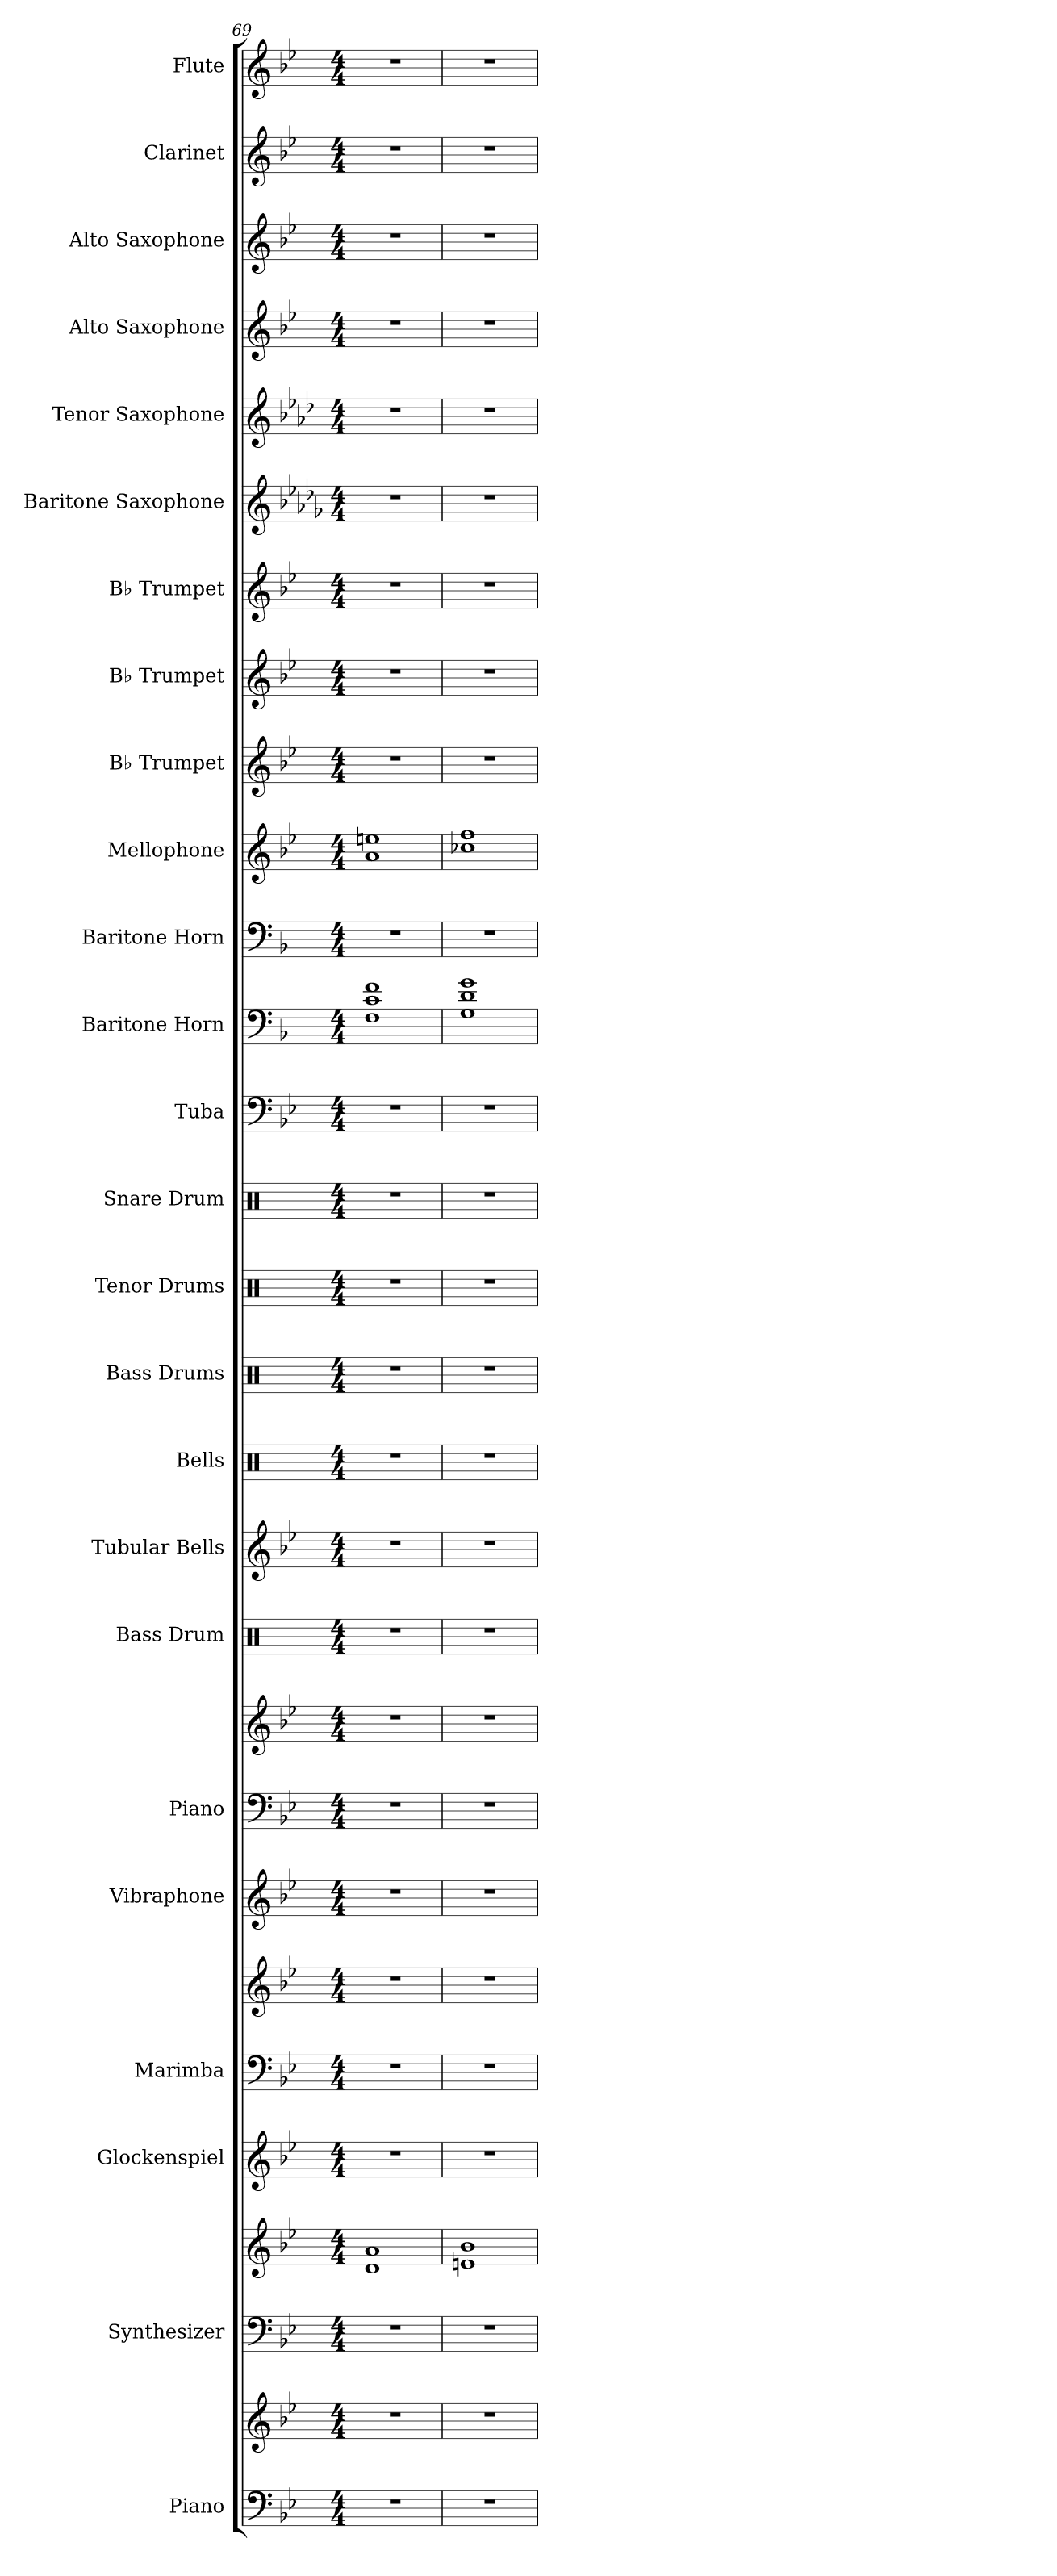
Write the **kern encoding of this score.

**kern	**kern	**kern	**kern	**kern	**kern	**kern	**kern	**kern	**kern	**kern	**kern	**kern	**kern	**kern	**kern	**kern	**kern	**kern	**kern	**kern	**kern	**kern	**kern	**kern	**kern	**kern	**kern	**kern
*part25	*part25	*part24	*part24	*part23	*part22	*part22	*part21	*part20	*part20	*part19	*part18	*part17	*part16	*part15	*part14	*part13	*part12	*part11	*part10	*part9	*part8	*part7	*part6	*part5	*part4	*part3	*part2	*part1
*staff29	*staff28	*staff27	*staff26	*staff25	*staff24	*staff23	*staff22	*staff21	*staff20	*staff19	*staff18	*staff17	*staff16	*staff15	*staff14	*staff13	*staff12	*staff11	*staff10	*staff9	*staff8	*staff7	*staff6	*staff5	*staff4	*staff3	*staff2	*staff1
*I"Piano	*	*I"Synthesizer	*	*I"Glockenspiel	*I"Marimba	*	*I"Vibraphone	*I"Piano	*	*I"Bass Drum	*I"Tubular Bells	*I"Bells	*I"Bass Drums	*I"Tenor Drums	*I"Snare Drum	*I"Tuba	*I"Baritone Horn	*I"Baritone Horn	*I"Mellophone	*I"B♭ Trumpet	*I"B♭ Trumpet	*I"B♭ Trumpet	*I"Baritone Saxophone	*I"Tenor Saxophone	*I"Alto Saxophone	*I"Alto Saxophone	*I"Clarinet	*I"Flute
*I'Pno.	*	*I'Synth	*	*I'Glk.	*I'Mrm.	*	*I'Vib.	*I'Pno.	*	*I'B. Dr.	*I'Tu. Be.	*I'Be.	*I'BD	*I'TD	*I'SD	*I'Tba.	*I'Bar. Hn.	*I'Bar. Hn.	*I'Mph.	*I'B♭ Tpt.	*I'B♭ Tpt.	*I'B♭ Tpt.	*I'Bar. Sax.	*I'T. Sax.	*I'A. Sax.	*I'A. Sax.	*I'Cl.	*I'Fl.
*clefF4	*clefG2	*clefF4	*clefG2	*clefG2	*clefF4	*clefG2	*clefG2	*clefF4	*clefG2	*clefX	*clefG2	*clefX	*clefX	*clefX	*clefX	*clefF4	*clefF4	*clefF4	*clefG2	*clefG2	*clefG2	*clefG2	*clefG2	*clefG2	*clefG2	*clefG2	*clefG2	*clefG2
*	*	*	*	*ITrd-14c-24	*	*	*	*	*	*	*	*	*	*	*	*	*ITrd4c7	*ITrd4c7	*ITrd4c7	*ITrd1c2	*ITrd1c2	*ITrd1c2	*ITrd12c21	*ITrd8c14	*ITrd5c9	*ITrd5c9	*ITrd1c2	*
*k[b-e-]	*k[b-e-]	*k[b-e-]	*k[b-e-]	*k[b-e-]	*k[b-e-]	*k[b-e-]	*k[b-e-]	*k[b-e-]	*k[b-e-]	*k[]	*k[b-e-]	*k[]	*k[]	*k[]	*k[]	*k[b-e-]	*k[b-e-]	*k[b-e-]	*k[b-e-a-]	*k[b-e-a-d-]	*k[b-e-a-d-]	*k[b-e-a-d-]	*k[b-e-a-d-g-]	*k[b-e-a-d-]	*k[b-e-a-d-g-]	*k[b-e-a-d-g-]	*k[b-e-a-d-]	*k[b-e-]
*M4/4	*M4/4	*M4/4	*M4/4	*M4/4	*M4/4	*M4/4	*M4/4	*M4/4	*M4/4	*M4/4	*M4/4	*M4/4	*M4/4	*M4/4	*M4/4	*M4/4	*M4/4	*M4/4	*M4/4	*M4/4	*M4/4	*M4/4	*M4/4	*M4/4	*M4/4	*M4/4	*M4/4	*M4/4
=69	=69	=69	=69	=69	=69	=69	=69	=69	=69	=69	=69	=69	=69	=69	=69	=69	=69	=69	=69	=69	=69	=69	=69	=69	=69	=69	=69	=69
1r	1r	1r	1d 1a	1r	1r	1r	1r	1r	1r	1r	1r	1r	1r	1r	1r	1r	1BB- 1F 1B-	1r	1d 1an	1r	1r	1r	1r	1r	1r	1r	1r	1r
=70	=70	=70	=70	=70	=70	=70	=70	=70	=70	=70	=70	=70	=70	=70	=70	=70	=70	=70	=70	=70	=70	=70	=70	=70	=70	=70	=70	=70
1r	1r	1r	1en 1b-	1r	1r	1r	1r	1r	1r	1r	1r	1r	1r	1r	1r	1r	1C 1G 1c	1r	1f-X 1b-	1r	1r	1r	1r	1r	1r	1r	1r	1r
=	=	=	=	=	=	=	=	=	=	=	=	=	=	=	=	=	=	=	=	=	=	=	=	=	=	=	=	=
*-	*-	*-	*-	*-	*-	*-	*-	*-	*-	*-	*-	*-	*-	*-	*-	*-	*-	*-	*-	*-	*-	*-	*-	*-	*-	*-	*-	*-
